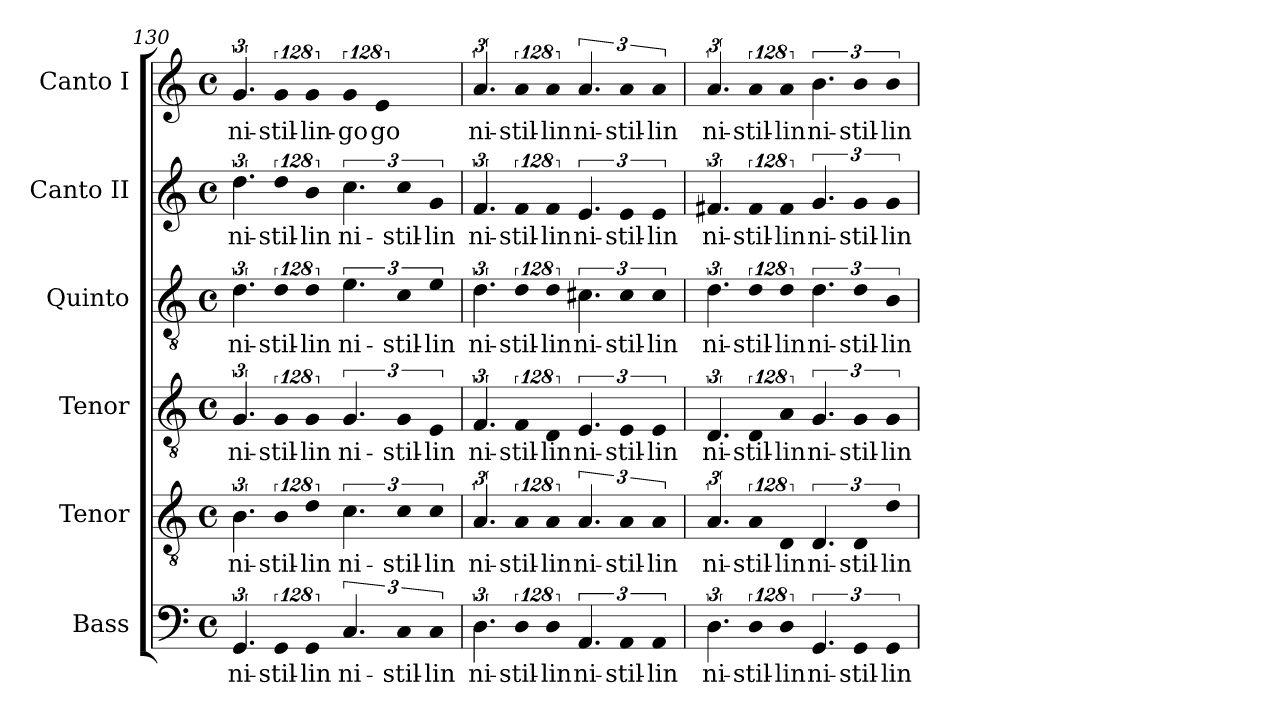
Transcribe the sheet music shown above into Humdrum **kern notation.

**kern	**text	**kern	**text	**kern	**text	**kern	**text	**kern	**text	**kern	**text
*part6	*part6	*part5	*part5	*part4	*part4	*part3	*part3	*part2	*part2	*part1	*part1
*staff6	*staff6	*staff5	*staff5	*staff4	*staff4	*staff3	*staff3	*staff2	*staff2	*staff1	*staff1
*I"Bass	*	*I"Tenor	*	*I"Tenor	*	*I"Quinto	*	*I"Canto II	*	*I"Canto I	*
*I'B.	*	*I'T.	*	*I'T.	*	*	*	*	*	*	*
!!LO:PB:g=z
*clefF4	*	*clefGv2	*	*clefGv2	*	*clefGv2	*	*clefG2	*	*clefG2	*
*	*	*ITrd7c12	*	*ITrd7c12	*	*ITrd7c12	*	*	*	*	*
*k[]	*	*k[]	*	*k[]	*	*k[]	*	*k[]	*	*k[]	*
*C:	*	*C:	*	*C:	*	*C:	*	*C:	*	*C:	*
*M4/4	*	*M4/4	*	*M4/4	*	*M4/4	*	*M4/4	*	*M4/4	*
*met(c)	*	*met(c)	*	*met(c)	*	*met(c)	*	*met(c)	*	*met(c)	*
=130	=130	=130	=130	=130	=130	=130	=130	=130	=130	=130	=130
!	!LO:LY:b:color=#000000	!	!	!	!	!	!	!	!	!	!
!	!	!	!LO:LY:b:color=#000000	!	!	!	!	!	!	!	!
!	!	!	!	!	!LO:LY:b:color=#000000	!	!	!	!	!	!
!	!	!	!	!	!	!	!LO:LY:b:color=#000000	!	!	!	!
!	!	!	!	!	!	!	!	!	!LO:LY:b:color=#000000	!	!
!	!	!	!	!	!	!	!	!	!	!	!LO:LY:b:color=#000000
6.GGi/	ni-	6.BBi\	ni-	6.GGi/	ni-	6.Di\	ni-	6.ddi\	ni-	6.gi/	ni-
!LO:N:vis=8	!	!	!	!	!	!	!	!	!	!	!
!	!LO:LY:b:color=#000000	!LO:N:vis=8	!	!	!	!	!	!	!	!	!
!	!	!	!LO:LY:b:color=#000000	!LO:N:vis=8	!	!	!	!	!	!	!
!	!	!	!	!	!LO:LY:b:color=#000000	!LO:N:vis=8	!	!	!	!	!
!	!	!	!	!	!	!	!LO:LY:b:color=#000000	!LO:N:vis=8	!	!	!
!	!	!	!	!	!	!	!	!	!LO:LY:b:color=#000000	!LO:N:vis=8	!
!	!	!	!	!	!	!	!	!	!	!	!LO:LY:b:color=#000000
1024%85GGi/	-stil-	1024%85BBi\	-stil-	1024%85GGi/	-stil-	1024%85Di\	-stil-	1024%85ddi\	-stil-	1024%85gi/	-stil-
!LO:N:vis=4	!	!	!	!	!	!	!	!	!	!	!
!	!LO:LY:b:color=#000000	!LO:N:vis=4	!	!	!	!	!	!	!	!	!
!	!	!	!LO:LY:b:color=#000000	!LO:N:vis=4	!	!	!	!	!	!	!
!	!	!	!	!	!LO:LY:b:color=#000000	!LO:N:vis=4	!	!	!	!	!
!	!	!	!	!	!	!	!LO:LY:b:color=#000000	!LO:N:vis=4	!	!	!
!	!	!	!	!	!	!	!	!	!LO:LY:b:color=#000000	!LO:N:vis=4	!
!	!	!	!	!	!	!	!	!	!	!	!LO:LY:b:color=#000000
1024%171GGi/	-lin	1024%171Di\	-lin	1024%171GGi/	-lin	1024%171Di\	-lin	1024%171bi\	-lin	1024%171gi/	-lin-
!	!LO:LY:b:color=#000000	!	!	!	!	!	!	!	!	!	!
!	!	!	!LO:LY:b:color=#000000	!	!	!	!	!	!	!	!
!	!	!	!	!	!LO:LY:b:color=#000000	!	!	!	!	!	!
!	!	!	!	!	!	!	!LO:LY:b:color=#000000	!	!	!	!
!	!	!	!	!	!	!	!	!	!LO:LY:b:color=#000000	!LO:N:vis=4	!
!	!	!	!	!	!	!	!	!	!	!	!LO:LY:b:color=#000000
6.Ci/	ni-	6.Ci\	ni-	6.GGi/	ni-	6.Ei\	ni-	6.cci\	ni-	512%85gi/	-go
!	!	!	!	!	!	!	!	!	!	!LO:N:vis=2	!
!	!	!	!	!	!	!	!	!	!	!	!LO:LY:b:color=#000000
.	.	.	.	.	.	.	.	.	.	512%171ei/	go
!LO:N:vis=8	!	!	!	!	!	!	!	!	!	!	!
!	!LO:LY:b:color=#000000	!LO:N:vis=8	!	!	!	!	!	!	!	!	!
!	!	!	!LO:LY:b:color=#000000	!LO:N:vis=8	!	!	!	!	!	!	!
!	!	!	!	!	!LO:LY:b:color=#000000	!LO:N:vis=8	!	!	!	!	!
!	!	!	!	!	!	!	!LO:LY:b:color=#000000	!LO:N:vis=8	!	!	!
!	!	!	!	!	!	!	!	!	!LO:LY:b:color=#000000	!	!
1024%85Ci/	-stil-	1024%85Ci\	-stil-	1024%85GGi/	-stil-	1024%85Ci\	-stil-	1024%85cci\	-stil-	.	.
!LO:N:vis=4	!	!	!	!	!	!	!	!	!	!	!
!	!LO:LY:b:color=#000000	!LO:N:vis=4	!	!	!	!	!	!	!	!	!
!	!	!	!LO:LY:b:color=#000000	!LO:N:vis=4	!	!	!	!	!	!	!
!	!	!	!	!	!LO:LY:b:color=#000000	!LO:N:vis=4	!	!	!	!	!
!	!	!	!	!	!	!	!LO:LY:b:color=#000000	!LO:N:vis=4	!	!	!
!	!	!	!	!	!	!	!	!	!LO:LY:b:color=#000000	!	!
1024%171Ci/	-lin	1024%171Ci\	-lin	1024%171EEi/	-lin	1024%171Ei\	-lin	1024%171gi/	-lin	.	.
=131	=131	=131	=131	=131	=131	=131	=131	=131	=131	=131	=131
!	!LO:LY:b:color=#000000	!	!	!	!	!	!	!	!	!	!
!	!	!	!LO:LY:b:color=#000000	!	!	!	!	!	!	!	!
!	!	!	!	!	!LO:LY:b:color=#000000	!	!	!	!	!	!
!	!	!	!	!	!	!	!LO:LY:b:color=#000000	!	!	!	!
!	!	!	!	!	!	!	!	!	!LO:LY:b:color=#000000	!	!
!	!	!	!	!	!	!	!	!	!	!	!LO:LY:b:color=#000000
6.Di\	ni-	6.AAi/	ni-	6.FFi/	ni-	6.Di\	ni-	6.fi/	ni-	6.ai/	ni-
!LO:N:vis=8	!	!	!	!	!	!	!	!	!	!	!
!	!LO:LY:b:color=#000000	!LO:N:vis=8	!	!	!	!	!	!	!	!	!
!	!	!	!LO:LY:b:color=#000000	!LO:N:vis=8	!	!	!	!	!	!	!
!	!	!	!	!	!LO:LY:b:color=#000000	!LO:N:vis=8	!	!	!	!	!
!	!	!	!	!	!	!	!LO:LY:b:color=#000000	!LO:N:vis=8	!	!	!
!	!	!	!	!	!	!	!	!	!LO:LY:b:color=#000000	!LO:N:vis=8	!
!	!	!	!	!	!	!	!	!	!	!	!LO:LY:b:color=#000000
1024%85Di\	-stil-	1024%85AAi/	-stil-	1024%85FFi/	-stil-	1024%85Di\	-stil-	1024%85fi/	-stil-	1024%85ai/	-stil-
!LO:N:vis=4	!	!	!	!	!	!	!	!	!	!	!
!	!LO:LY:b:color=#000000	!LO:N:vis=4	!	!	!	!	!	!	!	!	!
!	!	!	!LO:LY:b:color=#000000	!LO:N:vis=4	!	!	!	!	!	!	!
!	!	!	!	!	!LO:LY:b:color=#000000	!LO:N:vis=4	!	!	!	!	!
!	!	!	!	!	!	!	!LO:LY:b:color=#000000	!LO:N:vis=4	!	!	!
!	!	!	!	!	!	!	!	!	!LO:LY:b:color=#000000	!LO:N:vis=4	!
!	!	!	!	!	!	!	!	!	!	!	!LO:LY:b:color=#000000
1024%171Di\	-lin	1024%171AAi/	-lin	1024%171DDi/	-lin	1024%171Di\	-lin	1024%171fi/	-lin	1024%171ai/	-lin
!	!LO:LY:b:color=#000000	!	!	!	!	!	!	!	!	!	!
!	!	!	!LO:LY:b:color=#000000	!	!	!	!	!	!	!	!
!	!	!	!	!	!LO:LY:b:color=#000000	!	!	!	!	!	!
!	!	!	!	!	!	!	!LO:LY:b:color=#000000	!	!	!	!
!	!	!	!	!	!	!	!	!	!LO:LY:b:color=#000000	!	!
!	!	!	!	!	!	!	!	!	!	!	!LO:LY:b:color=#000000
6.AAi/	ni-	6.AAi/	ni-	6.EEi/	ni-	6.C#Xi\	ni-	6.ei/	ni-	6.ai/	ni-
!LO:N:vis=8	!	!	!	!	!	!	!	!	!	!	!
!	!LO:LY:b:color=#000000	!LO:N:vis=8	!	!	!	!	!	!	!	!	!
!	!	!	!LO:LY:b:color=#000000	!LO:N:vis=8	!	!	!	!	!	!	!
!	!	!	!	!	!LO:LY:b:color=#000000	!LO:N:vis=8	!	!	!	!	!
!	!	!	!	!	!	!	!LO:LY:b:color=#000000	!LO:N:vis=8	!	!	!
!	!	!	!	!	!	!	!	!	!LO:LY:b:color=#000000	!LO:N:vis=8	!
!	!	!	!	!	!	!	!	!	!	!	!LO:LY:b:color=#000000
1024%85AAi/	-stil-	1024%85AAi/	-stil-	1024%85EEi/	-stil-	1024%85C#i\	-stil-	1024%85ei/	-stil-	1024%85ai/	-stil-
!LO:N:vis=4	!	!	!	!	!	!	!	!	!	!	!
!	!LO:LY:b:color=#000000	!LO:N:vis=4	!	!	!	!	!	!	!	!	!
!	!	!	!LO:LY:b:color=#000000	!LO:N:vis=4	!	!	!	!	!	!	!
!	!	!	!	!	!LO:LY:b:color=#000000	!LO:N:vis=4	!	!	!	!	!
!	!	!	!	!	!	!	!LO:LY:b:color=#000000	!LO:N:vis=4	!	!	!
!	!	!	!	!	!	!	!	!	!LO:LY:b:color=#000000	!LO:N:vis=4	!
!	!	!	!	!	!	!	!	!	!	!	!LO:LY:b:color=#000000
1024%171AAi/	-lin	1024%171AAi/	-lin	1024%171EEi/	-lin	1024%171C#i\	-lin	1024%171ei/	-lin	1024%171ai/	-lin
=132	=132	=132	=132	=132	=132	=132	=132	=132	=132	=132	=132
!	!LO:LY:b:color=#000000	!	!	!	!	!	!	!	!	!	!
!	!	!	!LO:LY:b:color=#000000	!	!	!	!	!	!	!	!
!	!	!	!	!	!LO:LY:b:color=#000000	!	!	!	!	!	!
!	!	!	!	!	!	!	!LO:LY:b:color=#000000	!	!	!	!
!	!	!	!	!	!	!	!	!	!LO:LY:b:color=#000000	!	!
!	!	!	!	!	!	!	!	!	!	!	!LO:LY:b:color=#000000
6.Di\	ni-	6.AAi/	ni-	6.DDi/	ni-	6.Di\	ni-	6.f#Xi/	ni-	6.ai/	ni-
!LO:N:vis=8	!	!	!	!	!	!	!	!	!	!	!
!	!LO:LY:b:color=#000000	!LO:N:vis=8	!	!	!	!	!	!	!	!	!
!	!	!	!LO:LY:b:color=#000000	!LO:N:vis=8	!	!	!	!	!	!	!
!	!	!	!	!	!LO:LY:b:color=#000000	!LO:N:vis=8	!	!	!	!	!
!	!	!	!	!	!	!	!LO:LY:b:color=#000000	!LO:N:vis=8	!	!	!
!	!	!	!	!	!	!	!	!	!LO:LY:b:color=#000000	!LO:N:vis=8	!
!	!	!	!	!	!	!	!	!	!	!	!LO:LY:b:color=#000000
1024%85Di\	-stil-	1024%85AAi/	-stil-	1024%85DDi/	-stil-	1024%85Di\	-stil-	1024%85f#i/	-stil-	1024%85ai/	-stil-
!LO:N:vis=4	!	!	!	!	!	!	!	!	!	!	!
!	!LO:LY:b:color=#000000	!LO:N:vis=4	!	!	!	!	!	!	!	!	!
!	!	!	!LO:LY:b:color=#000000	!LO:N:vis=4	!	!	!	!	!	!	!
!	!	!	!	!	!LO:LY:b:color=#000000	!LO:N:vis=4	!	!	!	!	!
!	!	!	!	!	!	!	!LO:LY:b:color=#000000	!LO:N:vis=4	!	!	!
!	!	!	!	!	!	!	!	!	!LO:LY:b:color=#000000	!LO:N:vis=4	!
!	!	!	!	!	!	!	!	!	!	!	!LO:LY:b:color=#000000
1024%171Di\	-lin	1024%171DDi/	-lin	1024%171AAi/	-lin	1024%171Di\	-lin	1024%171f#i/	-lin	1024%171ai/	-lin
!	!LO:LY:b:color=#000000	!	!	!	!	!	!	!	!	!	!
!	!	!	!LO:LY:b:color=#000000	!	!	!	!	!	!	!	!
!	!	!	!	!	!LO:LY:b:color=#000000	!	!	!	!	!	!
!	!	!	!	!	!	!	!LO:LY:b:color=#000000	!	!	!	!
!	!	!	!	!	!	!	!	!	!LO:LY:b:color=#000000	!	!
!	!	!	!	!	!	!	!	!	!	!	!LO:LY:b:color=#000000
6.GGi/	ni-	6.DDi/	ni-	6.GGi/	ni-	6.Di\	ni-	6.gi/	ni-	6.bi\	ni-
!LO:N:vis=8	!	!	!	!	!	!	!	!	!	!	!
!	!LO:LY:b:color=#000000	!LO:N:vis=8	!	!	!	!	!	!	!	!	!
!	!	!	!LO:LY:b:color=#000000	!LO:N:vis=8	!	!	!	!	!	!	!
!	!	!	!	!	!LO:LY:b:color=#000000	!LO:N:vis=8	!	!	!	!	!
!	!	!	!	!	!	!	!LO:LY:b:color=#000000	!LO:N:vis=8	!	!	!
!	!	!	!	!	!	!	!	!	!LO:LY:b:color=#000000	!LO:N:vis=8	!
!	!	!	!	!	!	!	!	!	!	!	!LO:LY:b:color=#000000
1024%85GGi/	-stil-	1024%85DDi/	-stil-	1024%85GGi/	-stil-	1024%85Di\	-stil-	1024%85gi/	-stil-	1024%85bi\	-stil-
!LO:N:vis=4	!	!	!	!	!	!	!	!	!	!	!
!	!LO:LY:b:color=#000000	!LO:N:vis=4	!	!	!	!	!	!	!	!	!
!	!	!	!LO:LY:b:color=#000000	!LO:N:vis=4	!	!	!	!	!	!	!
!	!	!	!	!	!LO:LY:b:color=#000000	!LO:N:vis=4	!	!	!	!	!
!	!	!	!	!	!	!	!LO:LY:b:color=#000000	!LO:N:vis=4	!	!	!
!	!	!	!	!	!	!	!	!	!LO:LY:b:color=#000000	!LO:N:vis=4	!
!	!	!	!	!	!	!	!	!	!	!	!LO:LY:b:color=#000000
1024%171GGi/	-lin	1024%171Di\	-lin	1024%171GGi/	-lin	1024%171BBi\	-lin	1024%171gi/	-lin	1024%171bi\	-lin
=	=	=	=	=	=	=	=	=	=	=	=
*-	*-	*-	*-	*-	*-	*-	*-	*-	*-	*-	*-
